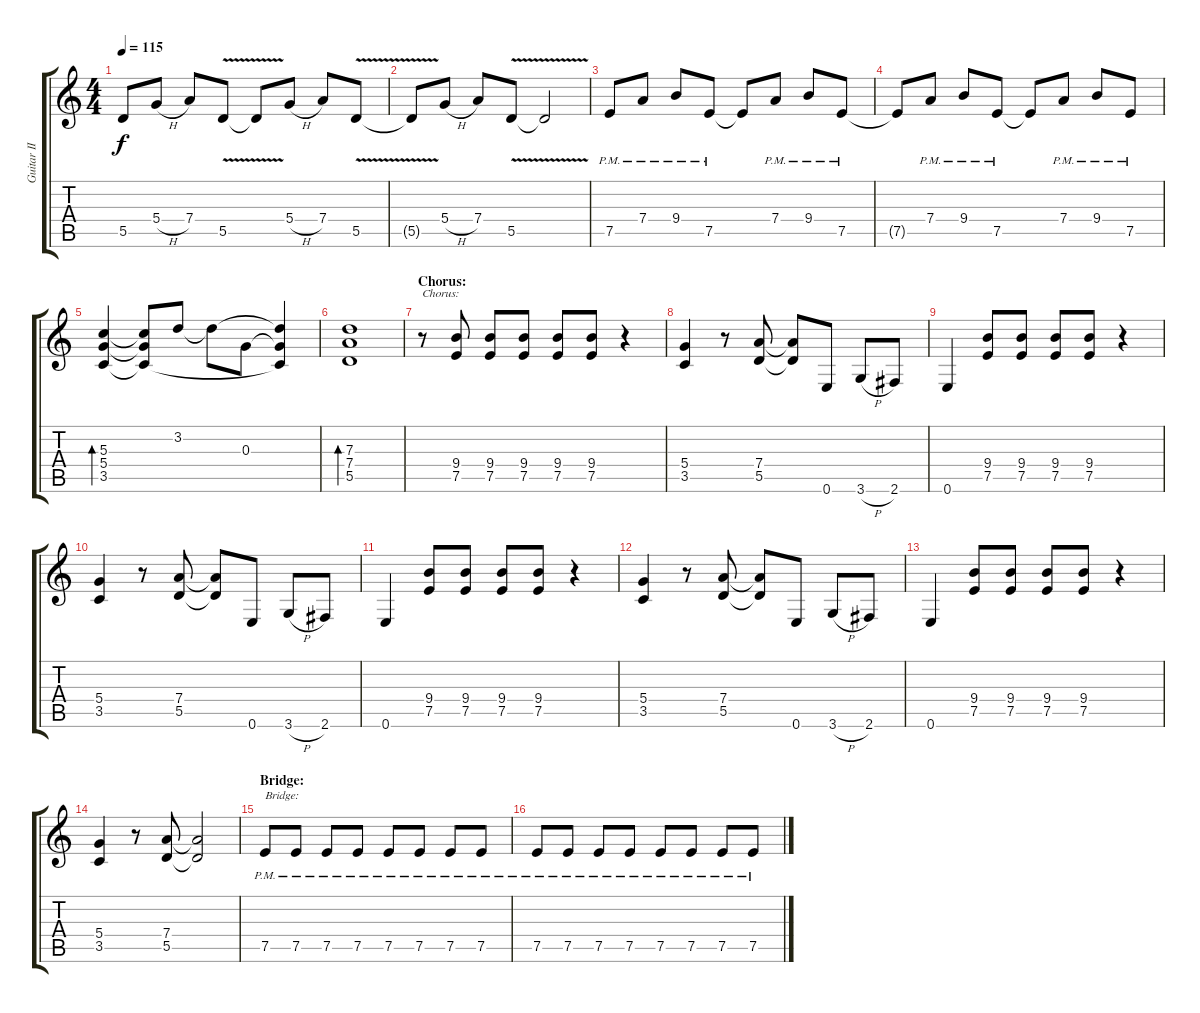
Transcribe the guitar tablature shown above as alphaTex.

\track ("Guitar II" "Guitar II") {instrument distortionguitar}
\staff {score tabs}
\tuning (E4 B3 G3 D3 A2 E2) {hide}
\ts (4 4)
\tempo 115
\clef g2
\ks c
5.5.8{dy f instrument distortionguitar} 5.4{h}.8 7.4.8 5.5{v}.8 5.5{t}.8 5.4{h}.8 7.4.8 5.5{v}.8 |
5.5{t}.8 5.4{h}.8 7.4.8 5.5{v}.8 5.5{t}.2 |
7.5{pm}.8{instrument electricguitarmuted} 7.4{pm}.8 9.4{pm}.8 7.5{pm}.8 7.5{t}.8 7.4{pm}.8 9.4{pm}.8 7.5{pm}.8 |
7.5{t}.8 7.4{pm}.8 9.4{pm}.8 7.5{pm}.8 7.5{t}.8 7.4{pm}.8 9.4{pm}.8 7.5{pm}.8 |
(5.3 5.4 3.5).4{bd 480 instrument distortionguitar} (5.3{t} 5.4{t} 3.5{t}).8 3.2.8 3.2{t}.8 0.3.8 (3.2{t} 0.3{t} 3.5{t}).4 |
(7.3 7.4 5.5).1{bd 480} |
\section ("" "Chorus:")
r.8{txt "Chorus:"} (9.4 7.5).8 (9.4 7.5).8 (9.4 7.5).8 (9.4 7.5).8 (9.4 7.5).8 r.4 |
(5.4 3.5).4 r.8 (7.4 5.5).8 (7.4{t} 5.5{t}).8 0.6.8 3.6{h}.8 2.6.8 |
0.6.4 (9.4 7.5).8 (9.4 7.5).8 (9.4 7.5).8 (9.4 7.5).8 r.4 |
(5.4 3.5).4 r.8 (7.4 5.5).8 (7.4{t} 5.5{t}).8 0.6.8 3.6{h}.8 2.6.8 |
0.6.4 (9.4 7.5).8 (9.4 7.5).8 (9.4 7.5).8 (9.4 7.5).8 r.4 |
(5.4 3.5).4 r.8 (7.4 5.5).8 (7.4{t} 5.5{t}).8 0.6.8 3.6{h}.8 2.6.8 |
0.6.4 (9.4 7.5).8 (9.4 7.5).8 (9.4 7.5).8 (9.4 7.5).8 r.4 |
(5.4 3.5).4 r.8 (7.4 5.5).8 (7.4{t} 5.5{t}).2 |
\section ("" "Bridge:")
7.5{pm}.8{txt "Bridge:"} 7.5{pm}.8 7.5{pm}.8 7.5{pm}.8 7.5{pm}.8 7.5{pm}.8 7.5{pm}.8 7.5{pm}.8 |
7.5{pm}.8 7.5{pm}.8 7.5{pm}.8 7.5{pm}.8 7.5{pm}.8 7.5{pm}.8 7.5{pm}.8 7.5{pm}.8
